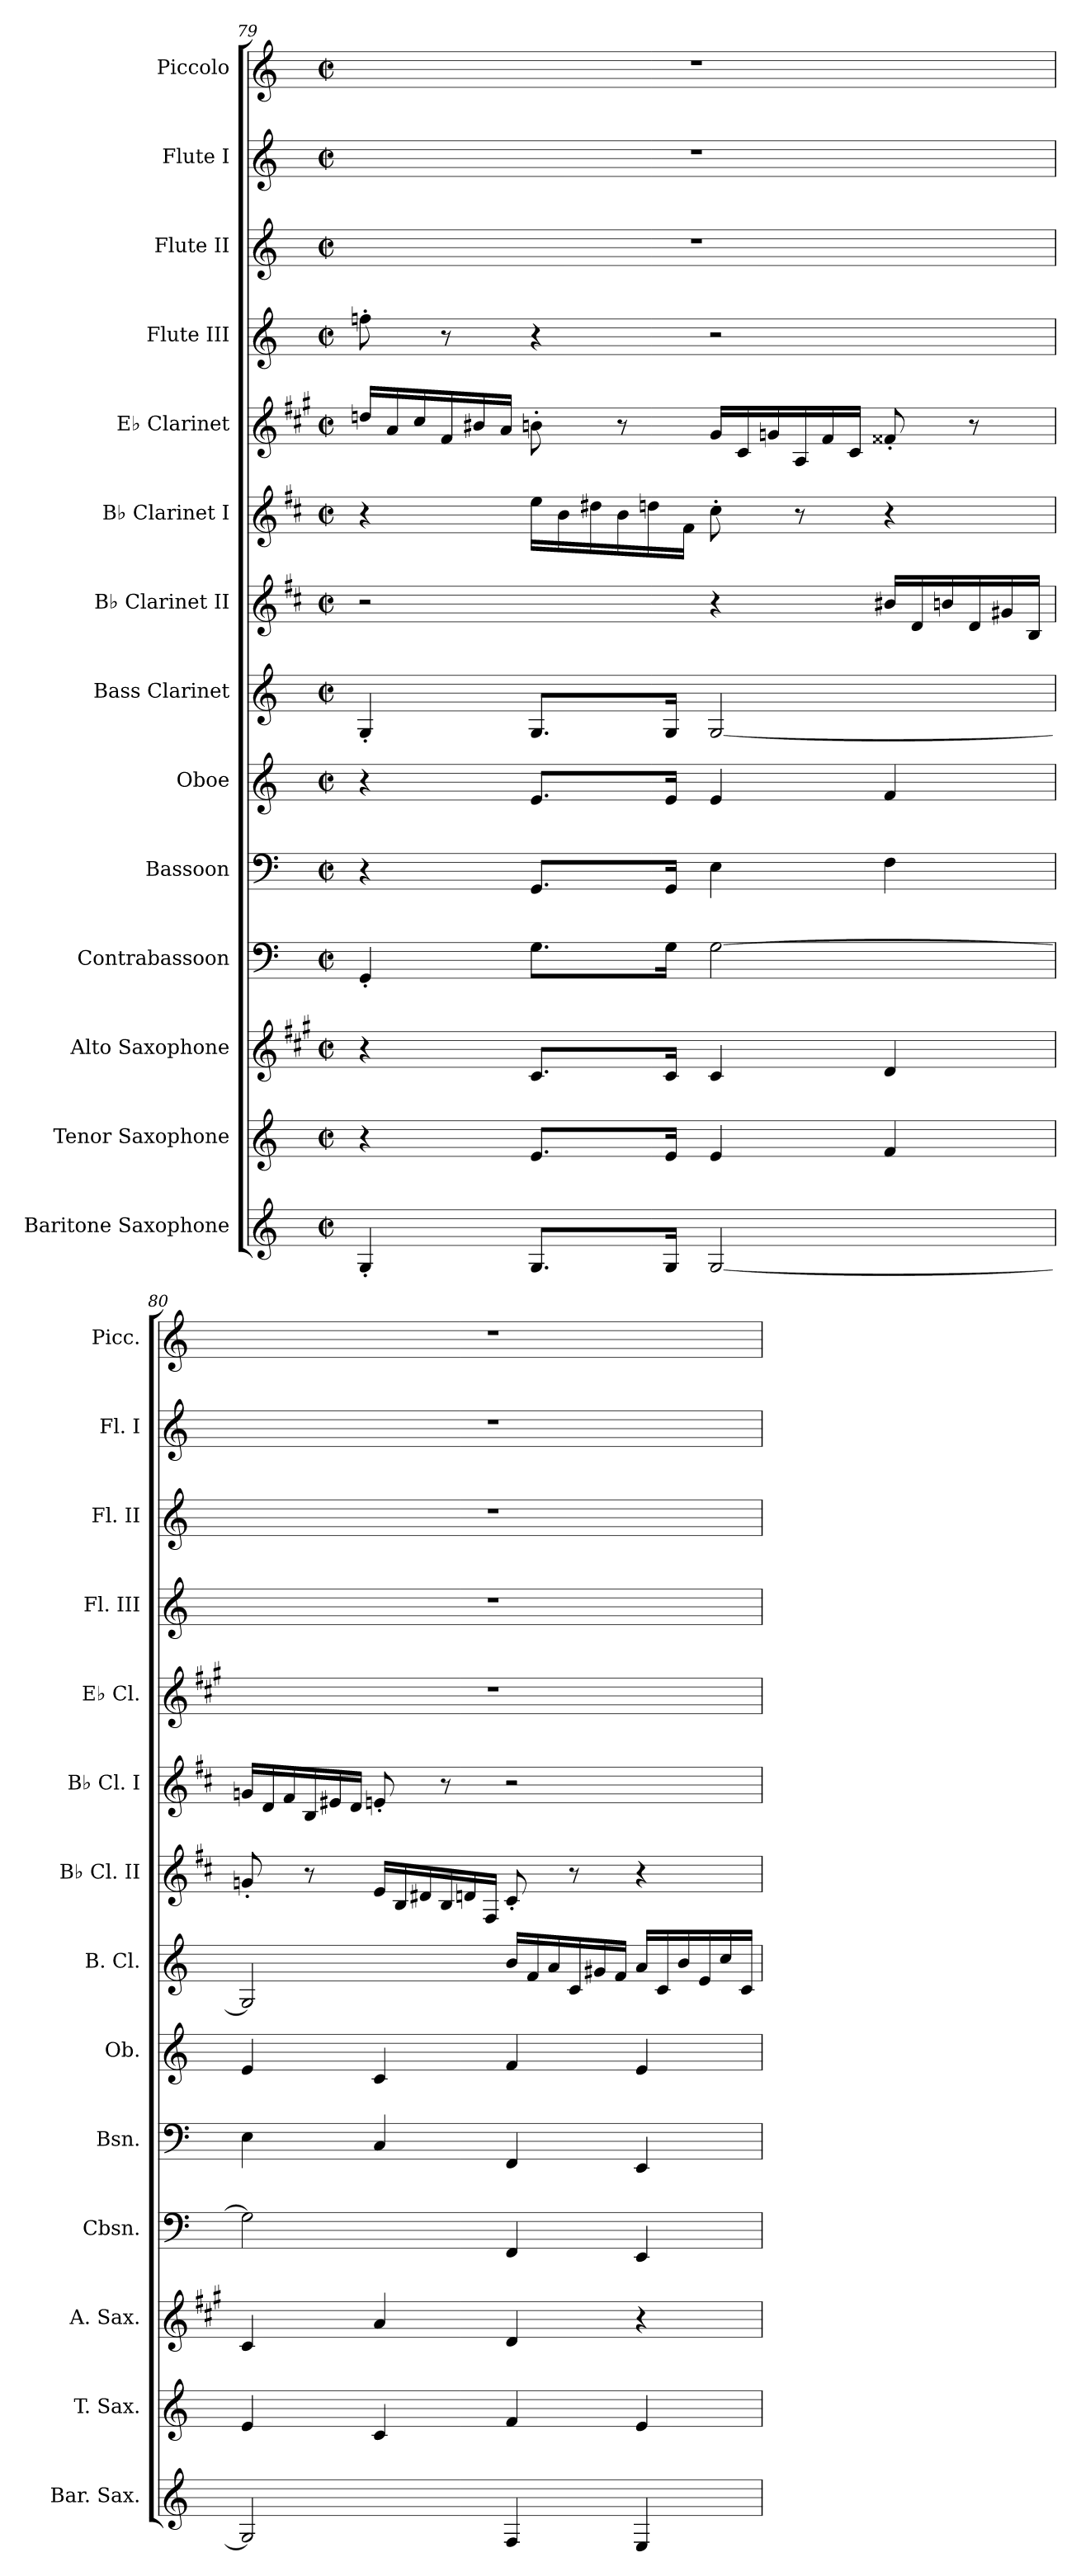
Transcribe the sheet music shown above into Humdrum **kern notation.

**kern	**kern	**kern	**kern	**kern	**kern	**kern	**kern	**kern	**kern	**kern	**kern	**kern	**kern
*part14	*part13	*part12	*part11	*part10	*part9	*part8	*part7	*part6	*part5	*part4	*part3	*part2	*part1
*staff14	*staff13	*staff12	*staff11	*staff10	*staff9	*staff8	*staff7	*staff6	*staff5	*staff4	*staff3	*staff2	*staff1
*I"Baritone Saxophone	*I"Tenor Saxophone	*I"Alto Saxophone	*I"Contrabassoon	*I"Bassoon	*I"Oboe	*I"Bass Clarinet	*I"B♭ Clarinet II	*I"B♭ Clarinet I	*I"E♭ Clarinet	*I"Flute III	*I"Flute II	*I"Flute I	*I"Piccolo
*I'Bar. Sax.	*I'T. Sax.	*I'A. Sax.	*I'Cbsn.	*I'Bsn.	*I'Ob.	*I'B. Cl.	*I'B♭ Cl. II	*I'B♭ Cl. I	*I'E♭ Cl.	*I'Fl. III	*I'Fl. II	*I'Fl. I	*I'Picc.
*clefG2	*clefG2	*clefG2	*clefF4	*clefF4	*clefG2	*clefG2	*clefG2	*clefG2	*clefG2	*clefG2	*clefG2	*clefG2	*clefG2
*ITrd12c21	*ITrd8c14	*ITrd5c9	*ITrd7c12	*	*	*ITrd8c14	*ITrd1c2	*ITrd1c2	*ITrd-2c-3	*	*	*	*ITrd-7c-12
*k[]	*k[]	*k[]	*k[]	*k[]	*k[]	*k[]	*k[]	*k[]	*k[]	*k[]	*k[]	*k[]	*k[]
*M2/2	*M2/2	*M2/2	*M2/2	*M2/2	*M2/2	*M2/2	*M2/2	*M2/2	*M2/2	*M2/2	*M2/2	*M2/2	*M2/2
*met(c|)	*met(c|)	*met(c|)	*met(c|)	*met(c|)	*met(c|)	*met(c|)	*met(c|)	*met(c|)	*met(c|)	*met(c|)	*met(c|)	*met(c|)	*met(c|)
*	*	*	*	*	*	*	*	*	*Xtuplet	*	*	*	*
=79	=79	=79	=79	=79	=79	=79	=79	=79	=79	=79	=79	=79	=79
4GG'/	4r	4r	4GGG'/	4r	4r	4GG'/	2r	4r	24ffn/LL	8ffn'\	1r	1r	1r
.	.	.	.	.	.	.	.	.	24cc/	.	.	.	.
.	.	.	.	.	.	.	.	.	24ee/	.	.	.	.
.	.	.	.	.	.	.	.	.	24a/	8r	.	.	.
.	.	.	.	.	.	.	.	.	24dd#X/	.	.	.	.
.	.	.	.	.	.	.	.	.	24cc/JJ	.	.	.	.
*	*	*	*	*	*	*	*	*Xtuplet	*	*	*	*	*
8.GG/L	8.E/L	8.E/L	8.GG\L	8.GG/L	8.e/L	8.GG/L	.	24dd\LL	8ddn'\	4r	.	.	.
.	.	.	.	.	.	.	.	24a\	.	.	.	.	.
.	.	.	.	.	.	.	.	24cc#X\	.	.	.	.	.
.	.	.	.	.	.	.	.	24a\	8r	.	.	.	.
.	.	.	.	.	.	.	.	24ccn\	.	.	.	.	.
16GG/Jk	16E/Jk	16E/Jk	16GG\Jk	16GG/Jk	16e/Jk	16GG/Jk	.	.	.	.	.	.	.
.	.	.	.	.	.	.	.	24e\JJ	.	.	.	.	.
[2GG/	4E/	4E/	[2GG\	4E\	4e/	[2GG/	4r	8b'\	24b/LL	2r	.	.	.
.	.	.	.	.	.	.	.	.	24e/	.	.	.	.
.	.	.	.	.	.	.	.	.	24b-X/	.	.	.	.
.	.	.	.	.	.	.	.	8r	24c/	.	.	.	.
.	.	.	.	.	.	.	.	.	24a/	.	.	.	.
.	.	.	.	.	.	.	.	.	24e/JJ	.	.	.	.
*	*	*	*	*	*	*	*Xtuplet	*	*	*	*	*	*
.	4F/	4F/	.	4F\	4f/	.	24a#X/LL	4r	8a#X'/	.	.	.	.
.	.	.	.	.	.	.	24c/	.	.	.	.	.	.
.	.	.	.	.	.	.	24an/	.	.	.	.	.	.
.	.	.	.	.	.	.	24c/	.	8r	.	.	.	.
.	.	.	.	.	.	.	24f#X/	.	.	.	.	.	.
.	.	.	.	.	.	.	24A/JJ	.	.	.	.	.	.
!!LO:PB:g=z
=80	=80	=80	=80	=80	=80	=80	=80	=80	=80	=80	=80	=80	=80
2GG/]	4E/	4E/	2GG\]	4E\	4e/	2GG/]	8fn'/	24fn/LL	1r	1r	1r	1r	1r
.	.	.	.	.	.	.	.	24c/	.	.	.	.	.
.	.	.	.	.	.	.	.	24e/	.	.	.	.	.
.	.	.	.	.	.	.	8r	24A/	.	.	.	.	.
.	.	.	.	.	.	.	.	24d#X/	.	.	.	.	.
.	.	.	.	.	.	.	.	24c/JJ	.	.	.	.	.
.	4C/	4c/	.	4C/	4c/	.	24d/LL	8dn'/	.	.	.	.	.
.	.	.	.	.	.	.	24A/	.	.	.	.	.	.
.	.	.	.	.	.	.	24c#X/	.	.	.	.	.	.
.	.	.	.	.	.	.	24A/	8r	.	.	.	.	.
.	.	.	.	.	.	.	24cn/	.	.	.	.	.	.
.	.	.	.	.	.	.	24E/JJ	.	.	.	.	.	.
*	*	*	*	*	*	*Xtuplet	*	*	*	*	*	*	*
4FF/	4F/	4F/	4FFF/	4FF/	4f/	24B/LL	8B'/	2r	.	.	.	.	.
.	.	.	.	.	.	24F/	.	.	.	.	.	.	.
.	.	.	.	.	.	24A/	.	.	.	.	.	.	.
.	.	.	.	.	.	24C/	8r	.	.	.	.	.	.
.	.	.	.	.	.	24G#X/	.	.	.	.	.	.	.
.	.	.	.	.	.	24F/JJ	.	.	.	.	.	.	.
4EE/	4E/	4r	4EEE/	4EE/	4e/	24A/LL	4r	.	.	.	.	.	.
.	.	.	.	.	.	24C/	.	.	.	.	.	.	.
.	.	.	.	.	.	24B/	.	.	.	.	.	.	.
.	.	.	.	.	.	24E/	.	.	.	.	.	.	.
.	.	.	.	.	.	24c/	.	.	.	.	.	.	.
.	.	.	.	.	.	24C/JJ	.	.	.	.	.	.	.
=	=	=	=	=	=	=	=	=	=	=	=	=	=
*-	*-	*-	*-	*-	*-	*-	*-	*-	*-	*-	*-	*-	*-
